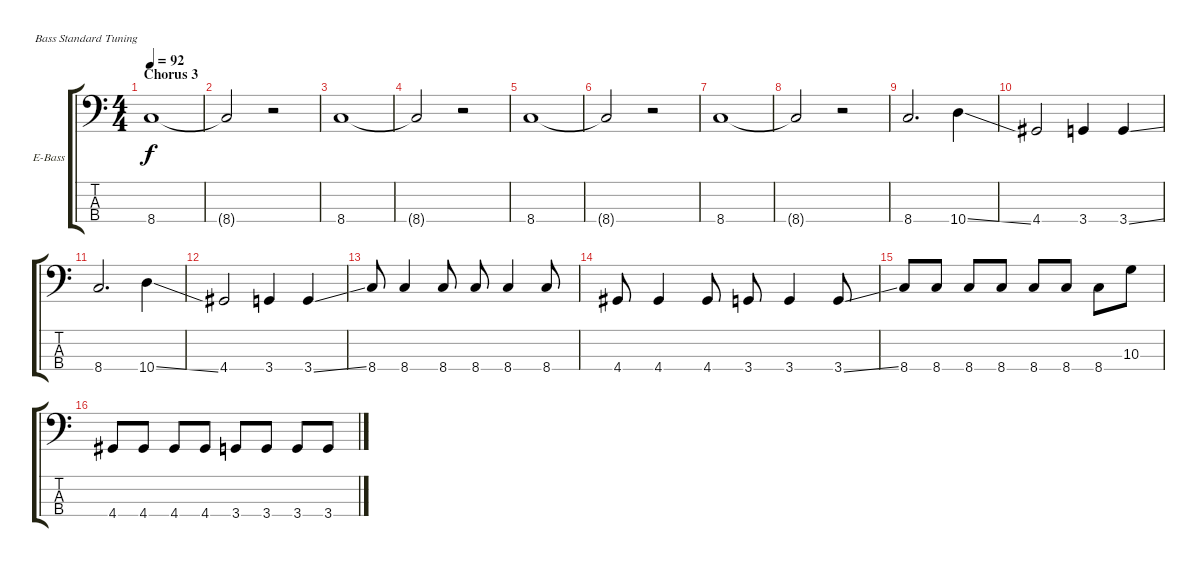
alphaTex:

\bracketExtendMode groupsimilarinstruments
\firstSystemTrackNameOrientation horizontal
\otherSystemsTrackNameOrientation horizontal
\track ("Bass" "E-Bass") {instrument electricbasspick}
\staff {score tabs}
\tuning (G2 D2 A1 E1)
\ts (4 4)
\section ("" "Chorus 3")
\tempo 92
\clef f4
\ks c
8.4.1{dy f} |
8.4{t}.2 r.2 |
8.4.1 |
8.4{t}.2 r.2 |
8.4.1 |
8.4{t}.2 r.2 |
8.4.1 |
8.4{t}.2 r.2 |
8.4.2{d} 10.4{ss}.4 |
4.4.2 3.4.4 3.4{ss}.4 |
8.4.2{d} 10.4{ss}.4 |
4.4.2 3.4.4 3.4{ss}.4 |
8.4.8 8.4.4 8.4.8 8.4.8 8.4.4 8.4.8 |
4.4.8 4.4.4 4.4.8 3.4.8 3.4.4 3.4{ss}.8 |
8.4.8 8.4.8 8.4.8 8.4.8 8.4.8 8.4.8 8.4.8 10.3.8 |
4.4.8 4.4.8 4.4.8 4.4.8 3.4.8 3.4.8 3.4.8 3.4{ss}.8
